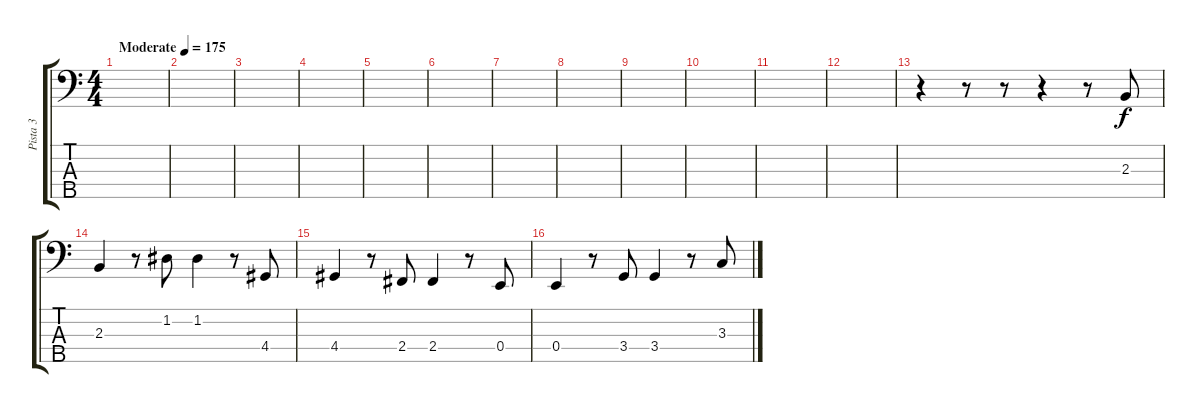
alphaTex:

\track ("Pista 3" "Pista 3") {instrument electricbassfinger}
\staff {score tabs}
\tuning (G2 D2 A1 E1 B0) {hide}
\ts (4 4)
\tempo (175 "Moderate")
\clef f4
\ks c
|
|
|
|
|
|
|
|
|
|
|
|
r.4 r.8 r.8 r.4 r.8 2.3.8 |
2.3.4 r.8 1.2.8 1.2.4 r.8 4.4.8 |
4.4.4 r.8 2.4.8 2.4.4 r.8 0.4.8 |
0.4.4 r.8 3.4.8 3.4.4 r.8 3.3.8
